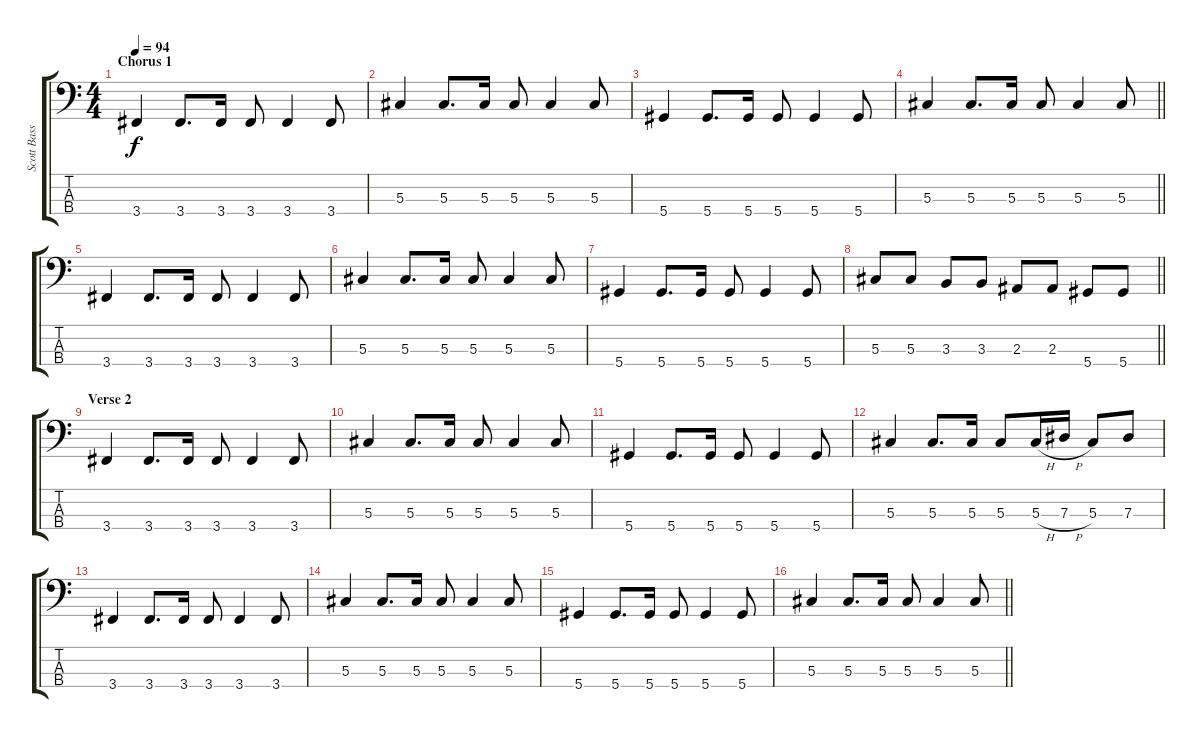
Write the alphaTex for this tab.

\track ("Scott Bass" "Scott Bass") {instrument electricbassfinger}
\staff {score tabs}
\tuning (Gb2 Db2 Ab1 Eb1) {hide}
\ts (4 4)
\section ("" "Chorus 1")
\tempo 94
\clef f4
\ks c
3.4.4{dy f} 3.4.8{d} 3.4.16 3.4.8 3.4.4 3.4.8 |
5.3.4 5.3.8{d} 5.3.16 5.3.8 5.3.4 5.3.8 |
5.4.4 5.4.8{d} 5.4.16 5.4.8 5.4.4 5.4.8 |
\barLineRight lightlight
5.3.4 5.3.8{d} 5.3.16 5.3.8 5.3.4 5.3.8 |
3.4.4 3.4.8{d} 3.4.16 3.4.8 3.4.4 3.4.8 |
5.3.4 5.3.8{d} 5.3.16 5.3.8 5.3.4 5.3.8 |
5.4.4 5.4.8{d} 5.4.16 5.4.8 5.4.4 5.4.8 |
\barLineRight lightlight
5.3.8 5.3.8 3.3.8 3.3.8 2.3.8 2.3.8 5.4.8 5.4.8 |
\section ("" "Verse 2")
3.4.4 3.4.8{d} 3.4.16 3.4.8 3.4.4 3.4.8 |
5.3.4 5.3.8{d} 5.3.16 5.3.8 5.3.4 5.3.8 |
5.4.4 5.4.8{d} 5.4.16 5.4.8 5.4.4 5.4.8 |
5.3.4 5.3.8{d} 5.3.16 5.3.8 5.3{h}.16 7.3{h}.16 5.3.8 7.3.8 |
3.4.4 3.4.8{d} 3.4.16 3.4.8 3.4.4 3.4.8 |
5.3.4 5.3.8{d} 5.3.16 5.3.8 5.3.4 5.3.8 |
5.4.4 5.4.8{d} 5.4.16 5.4.8 5.4.4 5.4.8 |
\barLineRight lightlight
5.3.4 5.3.8{d} 5.3.16 5.3.8 5.3.4 5.3.8
